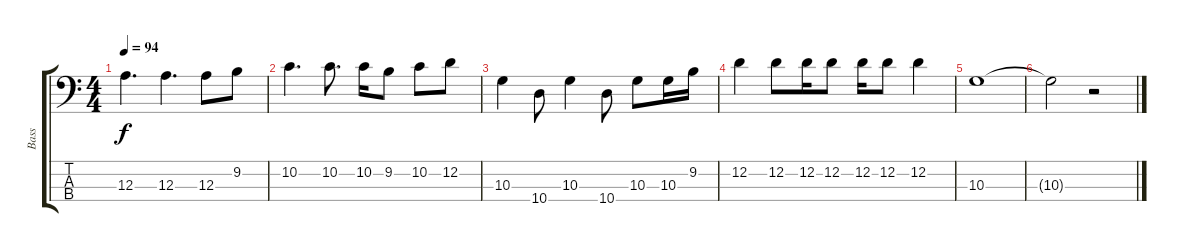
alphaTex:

\track ("Bass" "Bass") {instrument electricbassfinger}
\staff {score tabs}
\tuning (G2 D2 A1 E1) {hide}
\ts (4 4)
\tempo 94
\clef f4
\ks c
12.3.4{d dy f} 12.3.4{d} 12.3.8 9.2.8 |
10.2.4{d} 10.2.8{d} 10.2.16 9.2.8 10.2.8 12.2.8 |
10.3.4 10.4.8 10.3.4 10.4.8 10.3.8 10.3.16 9.2.16 |
12.2.4 12.2.8 12.2.16 12.2.8 12.2.16 12.2.8 12.2.4 |
10.3.1 |
10.3{t}.2 r.2
